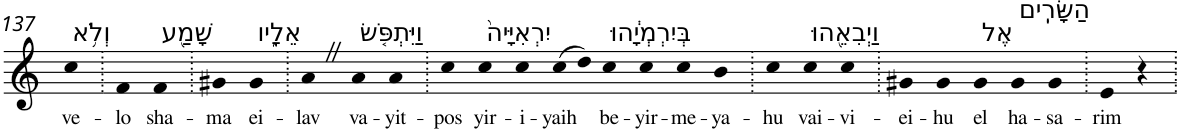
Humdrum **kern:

**kern	**text
*part1	*part1
*staff1	*staff1
*I"Piano	*
*I'Pno	*
!!LO:PB:g=z
*clefG2	*
*k[]	*
=137	=137
!LO:TX:a:t=וְלֹ֥א	!
!	!LO:LY:b
4cc	ve-
=138.	=138.
!	!LO:LY:b
4f	-lo
!LO:TX:a:t=שָׁמַ֖ע	!
!	!LO:LY:b
4f	sha-
=139.	=139.
!	!LO:LY:b
4g#X	-ma
!LO:TX:a:t=אֵלָ֑יו	!
!	!LO:LY:b
4g#	ei-
=140.	=140.
!	!LO:LY:b
4aZ	-lav
!LO:TX:a:t=וַיִּתְפֹּ֤שׂ	!
!	!LO:LY:b
4a	va-
!	!LO:LY:b
4a	-yit-
=141.	=141.
!	!LO:LY:b
4cc	-pos
!LO:TX:a:t=יִרְאִיָּיה֙	!
!	!LO:LY:b
4cc	yir-
!	!LO:LY:b
4cc	-i-
!	!LO:LY:b
(>8cc	-yaih
8dd)	.
!LO:TX:a:t=בְּיִרְמְיָ֔הוּ	!
!	!LO:LY:b
4cc	be-
!	!LO:LY:b
4cc	-yir-
!	!LO:LY:b
4cc	-me-
!	!LO:LY:b
4b	-ya-
=142.	=142.
!	!LO:LY:b
4cc	-hu
!LO:TX:a:t=וַיְבִאֵ֖הוּ	!
!	!LO:LY:b
4cc	vai-
!	!LO:LY:b
4cc	-vi-
=143.	=143.
!	!LO:LY:b
4g#X	-ei-
!	!LO:LY:b
4g#	-hu
!LO:TX:a:t=אֶל	!
!	!LO:LY:b
4g#	el
!LO:TX:a:t=הַשָּׂרִֽים	!
!	!LO:LY:b
4g#	ha-
!	!LO:LY:b
4g#	-sa-
=144.	=144.
!	!LO:LY:b
4e	-rim
4r	.
=.	=.
*-	*-
